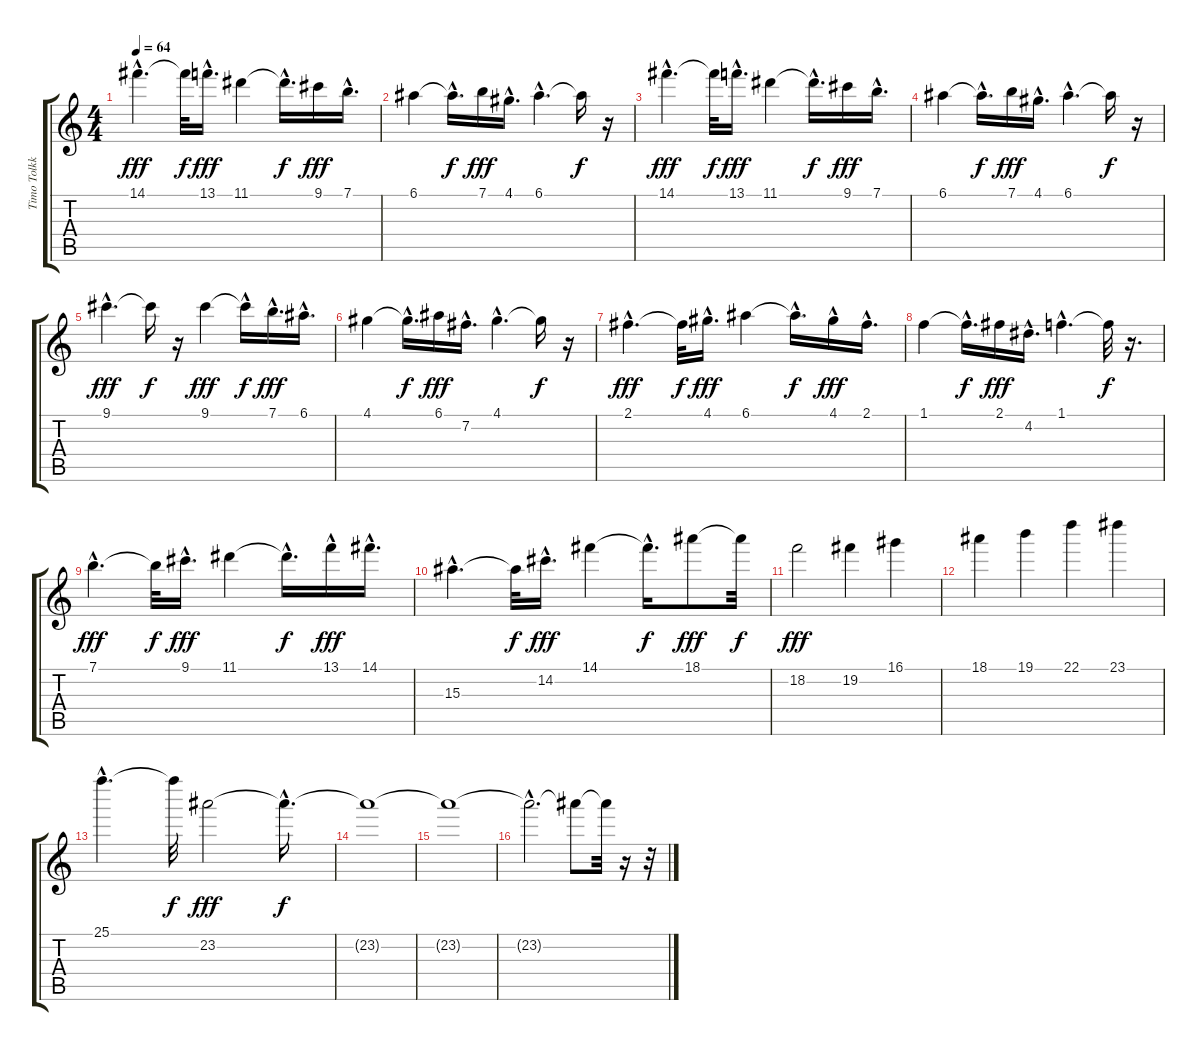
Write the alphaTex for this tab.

\track ("Timo Tolkki" "Timo Tolkk") {instrument guitarharmonics}
\staff {score tabs}
\tuning (E4 B3 G3 D3 A2 E2) {hide}
\ts (4 4)
\tempo 64
\clef g2
\ks c
14.1{hac}.4{d dy fff} 14.1{t}.32{dy f} 13.1{hac}.16{d dy fff} 11.1.4 11.1{hac t}.16{d dy f} 9.1.16{dy fff} 7.1{hac}.16{d} |
6.1.4 6.1{hac t}.16{d dy f} 7.1.16{dy fff} 4.1{hac}.16{d} 6.1{hac}.4{d} 6.1{t}.16{dy f} r.16 |
14.1{hac}.4{d dy fff} 14.1{t}.32{dy f} 13.1{hac}.16{d dy fff} 11.1.4 11.1{hac t}.16{d dy f} 9.1.16{dy fff} 7.1{hac}.16{d} |
6.1.4 6.1{hac t}.16{d dy f} 7.1.16{dy fff} 4.1{hac}.16{d} 6.1{hac}.4{d} 6.1{t}.16{dy f} r.16 |
9.1{hac}.4{d dy fff} 9.1{t}.16{dy f} r.16 9.1.4{dy fff} 9.1{hac t}.16{dy f} 7.1{hac}.16{d dy fff} 6.1{hac}.16{d} |
4.1.4 4.1{hac t}.16{d dy f} 6.1.16{dy fff} 7.2{hac}.16{d} 4.1{hac}.4{d} 4.1{t}.16{dy f} r.16 |
2.1{hac}.4{d dy fff} 2.1{t}.32{dy f} 4.1{hac}.16{d dy fff} 6.1.4 6.1{hac t}.16{d dy f} 4.1{hac}.16{dy fff} 2.1{hac}.16{d} |
1.1.4 1.1{hac t}.16{d dy f} 2.1.16{dy fff} 4.2{hac}.16{d} 1.1{hac}.4{d} 1.1{t}.32{dy f} r.16{d} |
7.1{hac}.4{d dy fff} 7.1{t}.32{dy f} 9.1{hac}.16{d dy fff} 11.1.4 11.1{hac t}.16{d dy f} 13.1{hac}.16{dy fff} 14.1{hac}.16{d} |
15.3{hac}.4{d} 15.3{t}.32{dy f} 14.2{hac}.16{d dy fff} 14.1.4 14.1{hac t}.16{d dy f} 18.1.8{dy fff} 18.1{t}.32{dy f} |
18.2.2{dy fff} 19.2.4 16.1.4 |
18.1.4 19.1.4 22.1.4 23.1.4 |
25.1{hac}.4{d} 25.1{t}.32{dy f} 23.2.2{dy fff} 23.2{hac t}.16{d dy f} |
23.2{t}.1 |
23.2{t}.1 |
23.2{hac t}.2{d} 23.2{t}.8 23.2{t}.32 r.16 r.32
